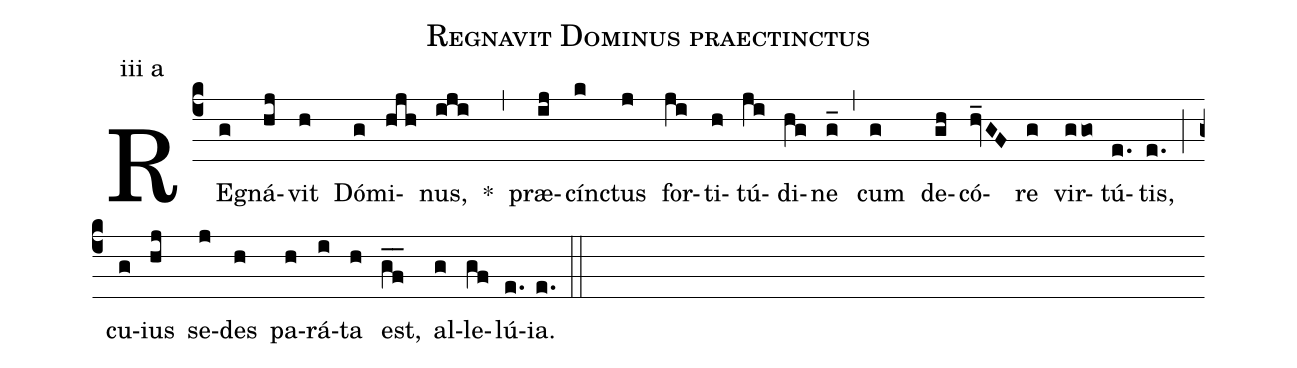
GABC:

name: Regnavit Dominus praectinctus;
annotation: iii a;
mode: 3;
%%
(c4)
RE(g)gná(hj)vit(h) Dó(g)mi(hjh)nus,(iji) *(,)
præ(ij)cín(k)ctus(j) for(ji)ti(h)tú(ji)di(hg)ne(g_) (,)
cum(g) de(gh)có(hv_GF)re(g) vir(ggo)tú(e.)tis,(e.) (;)
cu(g)ius(hj) se(j)des(h) pa(h)rá(i)ta(h) est,(gf__) al(g)le(gf)lú(e.)ia.(e.) (::)
